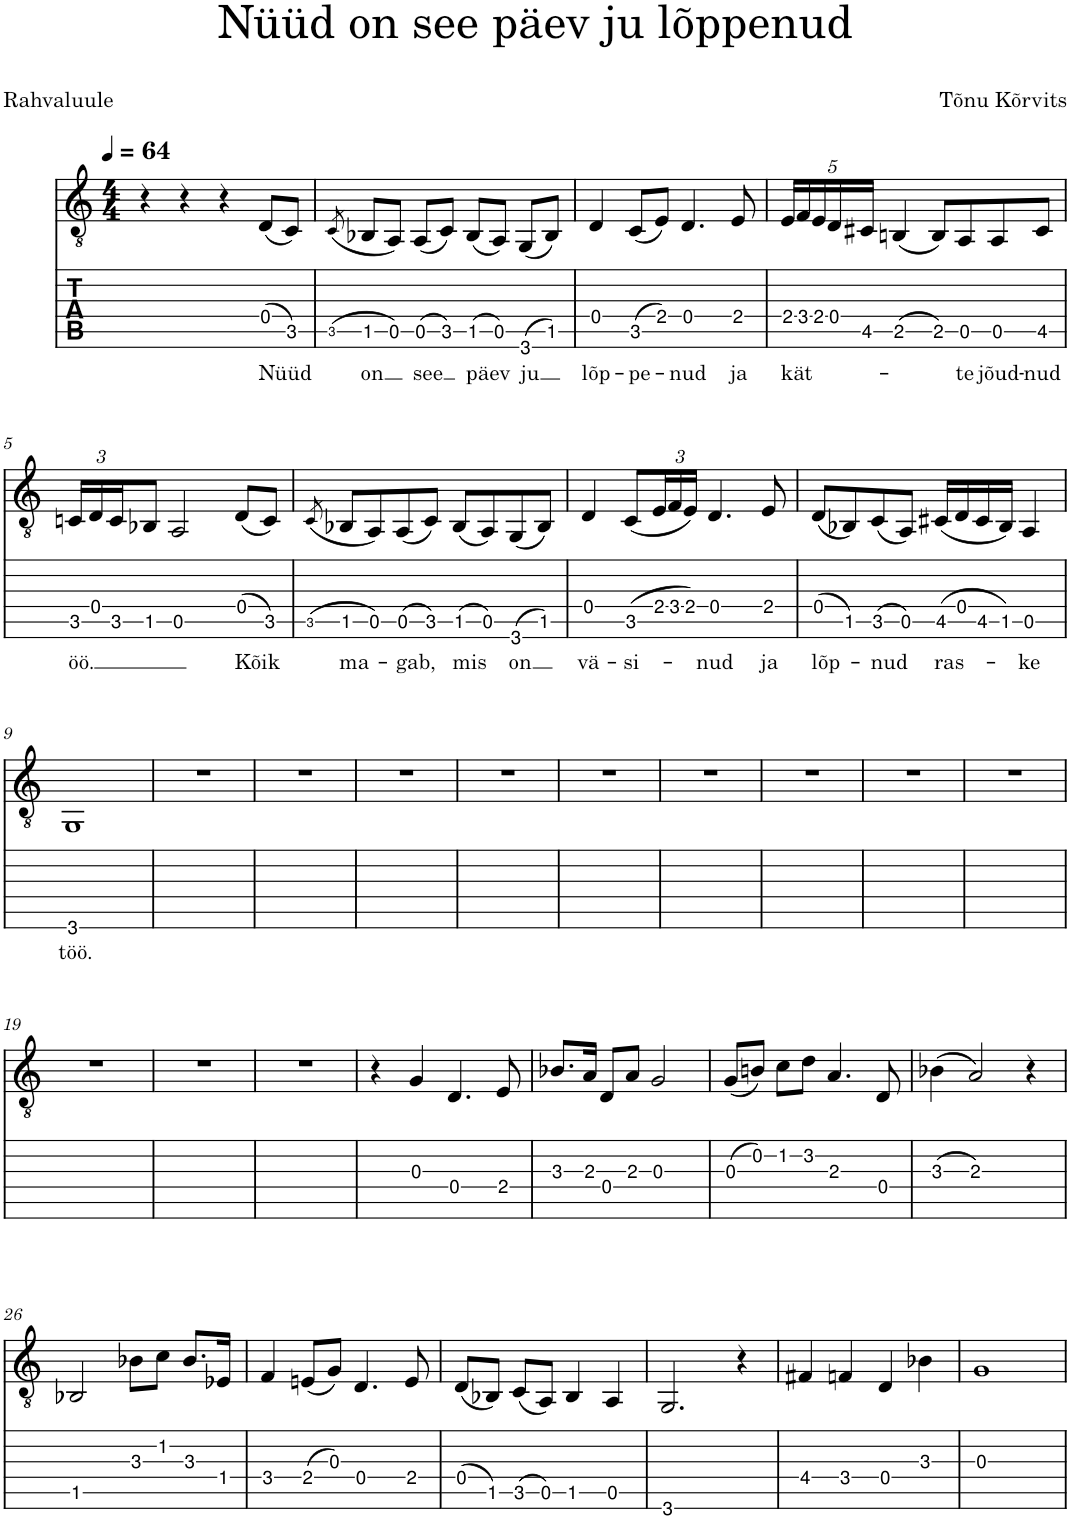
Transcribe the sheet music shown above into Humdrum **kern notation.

**kern	**text	**kern
*part1	*part1	*part1
*staff2	*staff2	*staff1
*I"Guitar	*	*
*I'Guit.	*	*
*stria6	*	*
*	*	*clefGv2
*k[]	*	*k[]
*M4/4	*	*M4/4
*MM64	*	*MM64
=1	=1	=1
4r	.	4r
4r	.	4r
4r	.	4r
!	!LO:LY:b	!
8DL	Nüüd	(8D/L
8CJ	.	8C/J)
=2	=2	=2
qC	.	(8qC/
!	!LO:LY:b	!
8BB-XL	on	8BB-X/L
8AAJ	.	8AA/J)
!	!LO:LY:b	!
8AAL	see	(8AA/L
8CJ	.	8C/J)
!	!LO:LY:b	!
8BB-L	päev	(8BB-/L
8AAJ	.	8AA/J)
!	!LO:LY:b	!
8GGL	ju	(8GG/L
8BB-J	.	8BB-/J)
=3	=3	=3
!	!LO:LY:b	!
4D	lõp-	4D/
!	!LO:LY:b	!
8CL	-pe-	(8C/L
8EJ	.	8E/J)
!	!LO:LY:b	!
4.D	-nud	4.D/
!	!LO:LY:b	!
8E	ja	8E/
=4	=4	=4
*Xbrackettup	*	*
!	!LO:LY:b	!
*	*	*Xbrackettup
20ELL	kät-	20E/LL
20F	.	20F/
20EJ	.	20E/
20DL	.	20D/
20C#XJJ	.	20C#X/JJ
4BBn	.	(4BBn/
8BBL	.	8BB/L)
!	!LO:LY:b	!
8AAJ	-te	8AA/
!	!LO:LY:b	!
8AAL	jõud-	8AA/
!	!LO:LY:b	!
8C#J	-nud	8C#/J
!!LO:LB:g=z
=5	=5	=5
!	!LO:LY:b	!
24CnLL	öö.	24Cn/LL
24D	.	24D/
24CJ	.	24C/J
8BB-XJ	.	8BB-X/J
2AA	.	2AA/
!	!LO:LY:b	!
8DL	Kõik	(8D/L
8CJ	.	8C/J)
=6	=6	=6
qC	.	(8qC/
!	!LO:LY:b	!
8BB-XL	ma-	8BB-X/L
8AAJ	.	8AA/)
!	!LO:LY:b	!
8AAL	-gab,	(8AA/
8CJ	.	8C/J)
!	!LO:LY:b	!
8BB-L	mis	(8BB-/L
8AAJ	.	8AA/)
!	!LO:LY:b	!
8GGL	on	(8GG/
8BB-J	.	8BB-/J)
=7	=7	=7
!	!LO:LY:b	!
4D	vä-	4D/
!	!LO:LY:b	!
8CL	-si-	(8C/L
24EL	.	24E/L
24F	.	24F/
24EJJ	.	24E/JJ)
!	!LO:LY:b	!
4.D	-nud	4.D/
!	!LO:LY:b	!
8E	ja	8E/
=8	=8	=8
!	!LO:LY:b	!
8DL	lõp-	(8D/L
8BB-XJ	.	8BB-X/)
!	!LO:LY:b	!
8CL	-nud	(8C/
8AAJ	.	8AA/J)
!	!LO:LY:b	!
16C#XLL	ras-	(16C#X/LL
16DJ	.	16D/
16C#L	.	16C#/
16BB-JJ	.	16BB-/JJ)
!	!LO:LY:b	!
4AA	-ke	4AA/
!!LO:LB:g=z
=9	=9	=9
!	!LO:LY:b	!
1GG	töö.	1GG
=10	=10	=10
1r	.	1r
=11	=11	=11
1r	.	1r
=12	=12	=12
1r	.	1r
=13	=13	=13
1r	.	1r
=14	=14	=14
1r	.	1r
=15	=15	=15
1r	.	1r
=16	=16	=16
1r	.	1r
=17	=17	=17
1r	.	1r
=18	=18	=18
1r	.	1r
!!LO:LB:g=z
=19	=19	=19
1r	.	1r
=20	=20	=20
1r	.	1r
=21	=21	=21
1r	.	1r
=22	=22	=22
4r	.	4r
4G	.	4G/
4.D	.	4.D/
8E	.	8E/
=23	=23	=23
8.B-XL	.	8.B-X/L
16AJk	.	16A/Jk
8DL	.	8D/L
8AJ	.	8A/J
2G	.	2G/
=24	=24	=24
8GL	.	(8G/L
8BnJ	.	8Bn/J)
8cL	.	8c\L
8dJ	.	8d\J
4.A	.	4.A/
8D	.	8D/
=25	=25	=25
4B-X	.	(4B-X\
2A	.	2A/)
4r	.	4r
!!LO:LB:g=z
=26	=26	=26
2BB-X	.	2BB-X/
8B-XL	.	8B-X\L
8cJ	.	8c\J
8.B-L	.	8.B-/L
16E-XJk	.	16E-X/Jk
=27	=27	=27
4F	.	4F/
8EnL	.	(8En/L
8GJ	.	8G/J)
4.D	.	4.D/
8E	.	8E/
=28	=28	=28
8DL	.	(8D/L
8BB-XJ	.	8BB-X/J)
8CL	.	(8C/L
8AAJ	.	8AA/J)
4BB-	.	4BB-/
4AA	.	4AA/
=29	=29	=29
2.GG	.	2.GG/
4r	.	4r
=30	=30	=30
4F#X	.	4F#X/
4Fn	.	4Fn/
4D	.	4D/
4B-X	.	4B-X\
=31	=31	=31
1G	.	1G
=	=	=
*-	*-	*-
